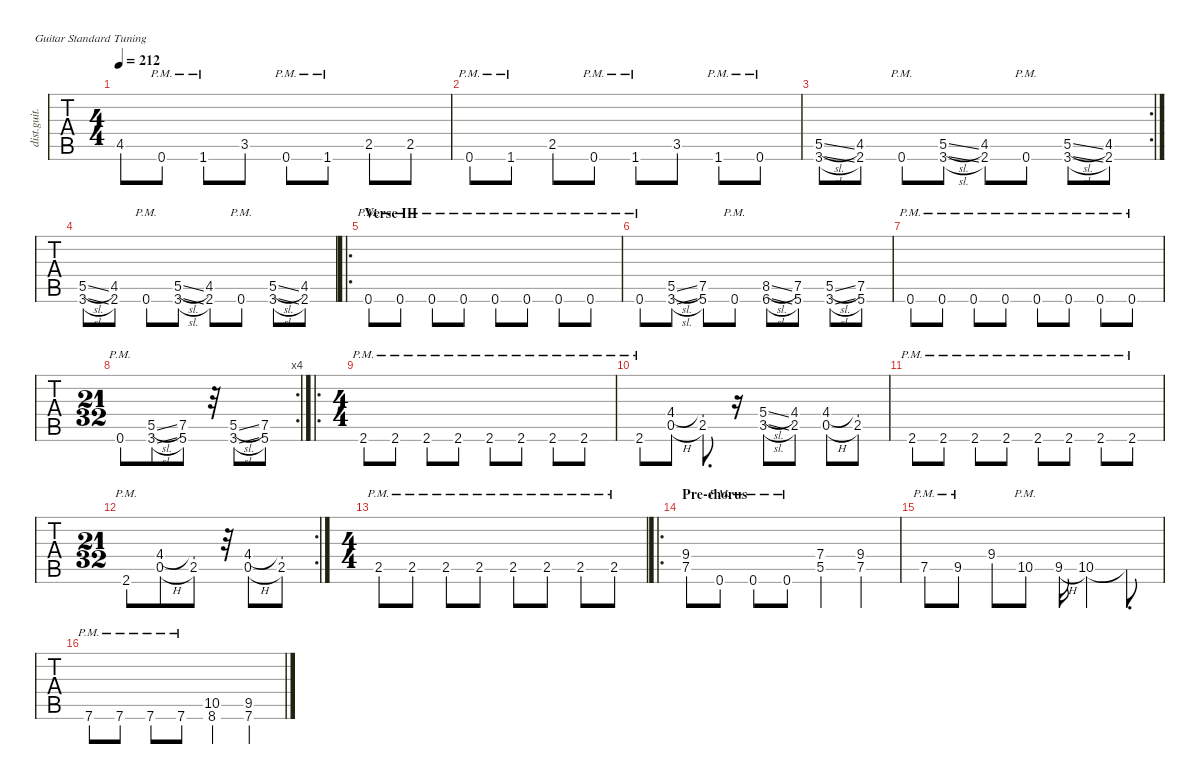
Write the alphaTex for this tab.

\defaultSystemsLayout 4
\hideDynamics
\bracketExtendMode nobrackets
\track ("Rhythm Guitar (James)" "dist.guit.") {defaultSystemsLayout 4 multiBarRest instrument distortionguitar}
\staff {tabs}
\tuning (E4 B3 G3 D3 A2 E2)
\ts (4 4)
\tempo 212
\clef g2
\ks c
4.5{acc #}.8{dy mf} 0.6{pm}.8 1.6{pm}.8 3.5.8 0.6{pm}.8 1.6{pm}.8 2.5.8 2.5.8 |
0.6{pm}.8 1.6{pm}.8 2.5.8 0.6{pm}.8 1.6{pm}.8 3.5.8 1.6{pm}.8 0.6{pm}.8 |
\rc 2
(3.6{sl} 5.5{sl}).8 (2.6{acc #} 4.5{acc #}).8 0.6{pm}.8 (3.6{sl} 5.5{sl}).8 (2.6{acc #} 4.5{acc #}).8 0.6{pm}.8 (3.6{sl} 5.5{sl}).8 (2.6{acc #} 4.5{acc #}).8 |
(3.6{sl} 5.5{sl}).8 (2.6{acc #} 4.5{acc #}).8 0.6{pm}.8 (3.6{sl} 5.5{sl}).8 (2.6{acc #} 4.5{acc #}).8 0.6{pm}.8 (3.6{sl} 5.5{sl}).8 (2.6{acc #} 4.5{acc #}).8 |
\ro
\section ("" "Verse III")
0.6{pm}.8 0.6{pm}.8 0.6{pm}.8 0.6{pm}.8 0.6{pm}.8 0.6{pm}.8 0.6{pm}.8 0.6{pm}.8 |
0.6{pm}.8 (3.6{sl} 5.5{sl}).8 (7.5 5.6).8 0.6{pm}.8 (6.6{sl acc #} 8.5{sl}).8 (7.5 5.6).8 (3.6{sl} 5.5{sl}).8 (7.5 5.6).8 |
0.6{pm}.8 0.6{pm}.8 0.6{pm}.8 0.6{pm}.8 0.6{pm}.8 0.6{pm}.8 0.6{pm}.8 0.6{pm}.8 |
\rc 4
\ts (21 32)
\beaming (8 3 2)
0.6{pm}.8 (3.6{sl} 5.5{sl}).8 (7.5 5.6).8 r.32 (3.6{sl} 5.5{sl}).8 (7.5 5.6).8 |
\ro
\ts (4 4)
\beaming (8 2 2 2 2)
2.6{pm acc #}.8 2.6{pm acc #}.8 2.6{pm acc #}.8 2.6{pm acc #}.8 2.6{pm acc #}.8 2.6{pm acc #}.8 2.6{pm acc #}.8 2.6{pm acc #}.8 |
2.6{pm acc #}.8 (4.4{acc #} 0.5{h}).8 (2.5 4.4{t acc #}).8{d} r.16 (3.5{sl} 5.4{sl}).8 (2.5 4.4{acc #}).8 (0.5{h} 4.4{acc #}).8 (2.5 4.4{t acc #}).8 |
2.6{pm acc #}.8 2.6{pm acc #}.8 2.6{pm acc #}.8 2.6{pm acc #}.8 2.6{pm acc #}.8 2.6{pm acc #}.8 2.6{pm acc #}.8 2.6{pm acc #}.8 |
\rc 2
\ts (21 32)
\beaming (8 3 2)
2.6{pm acc #}.8 (4.4{acc #} 0.5{h}).8 (2.5 4.4{t acc #}).8 r.32 (4.4{acc #} 0.5{h}).8 (2.5 4.4{t acc #}).8 |
\ts (4 4)
\beaming (8 2 2 2 2)
2.5{pm}.8 2.5{pm}.8 2.5{pm}.8 2.5{pm}.8 2.5{pm}.8 2.5{pm}.8 2.5{pm}.8 2.5{pm}.8 |
\ro
\section ("" "Pre-chorus")
(7.5 9.4).8 0.6{pm}.8 0.6{pm}.8 0.6{pm}.8 (5.5 7.4).4 (7.5 9.4).4 |
7.5{pm}.8 9.5{pm acc #}.8 9.4.8 10.5{pm}.8 9.5{h acc #}.16 10.5.4 10.5{t}.8{d} |
7.6{pm}.8 7.6{pm}.8 7.6{pm}.8 7.6{pm}.8 (8.6 10.5).4 (7.6 9.5{acc #}).4
